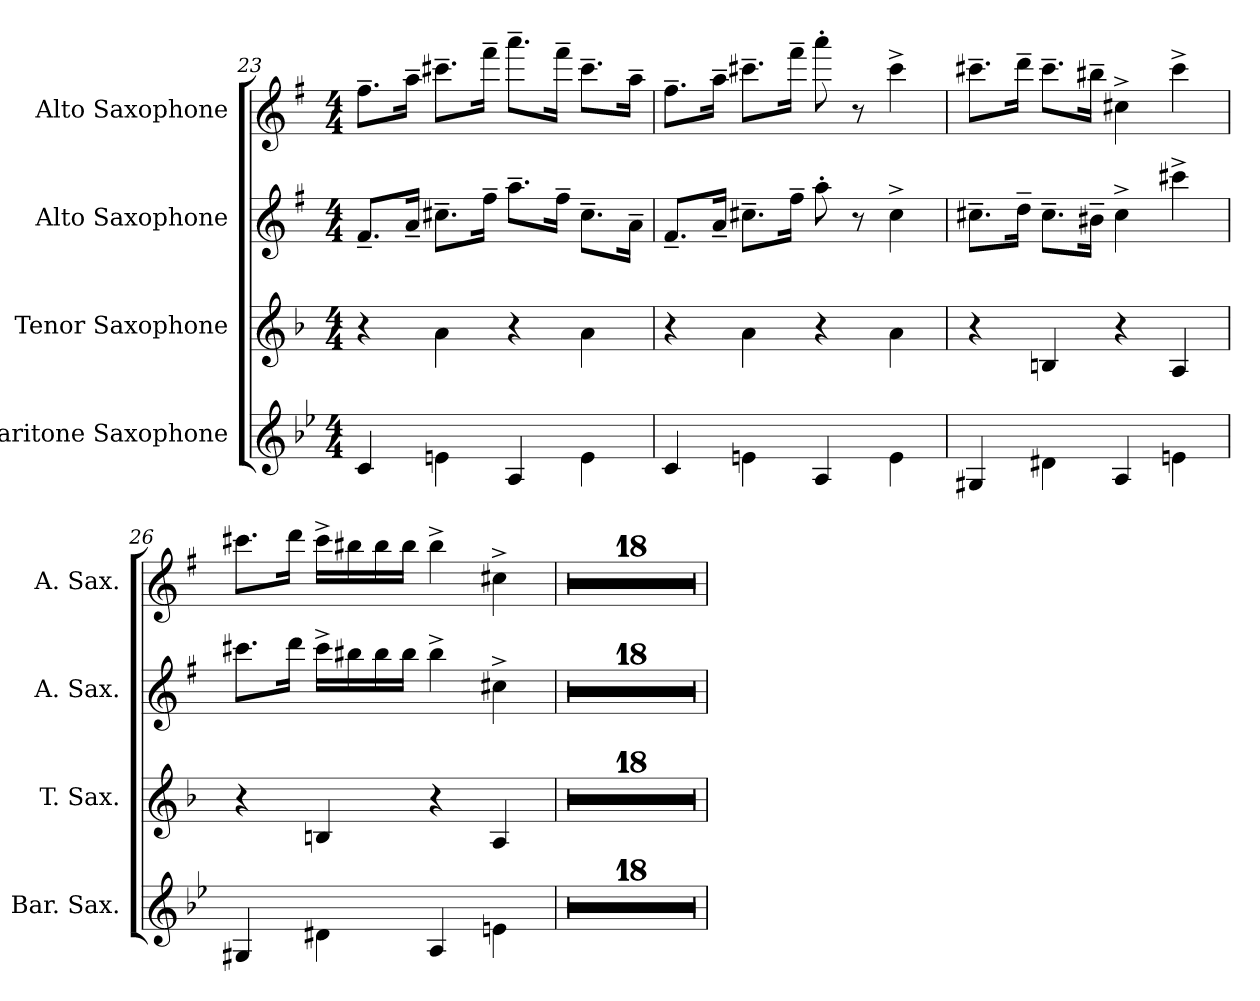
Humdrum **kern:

**kern	**kern	**kern	**kern
*part4	*part3	*part2	*part1
*staff4	*staff3	*staff2	*staff1
*I"Baritone Saxophone	*I"Tenor Saxophone	*I"Alto Saxophone	*I"Alto Saxophone
*I'Bar. Sax.	*I'T. Sax.	*I'A. Sax.	*I'A. Sax.
!!LO:LB:g=z
*clefG2	*clefG2	*clefG2	*clefG2
*ITrd12c21	*ITrd8c14	*ITrd5c9	*ITrd5c9
*k[b-e-]	*k[b-]	*k[b-e-]	*k[b-e-]
*M4/4	*M4/4	*M4/4	*M4/4
=23	=23	=23	=23
4C/	4r	8.A~/L	8.a~\L
.	.	16c~/Jk	16cc~\Jk
4En\	4A\	8.en~\L	8.een~\L
.	.	16a~\Jk	16aa~\Jk
4AA/	4r	8.cc~\L	8.ccc~\L
.	.	16a~\Jk	16aa~\Jk
4E\	4A\	8.e~\L	8.ee~\L
.	.	16c~\Jk	16cc~\Jk
=24	=24	=24	=24
4C/	4r	8.A~/L	8.a~\L
.	.	16c~/Jk	16cc~\Jk
4En\	4A\	8.en~\L	8.een~\L
.	.	16a~\Jk	16aa~\Jk
4AA/	4r	8cc'\	8ccc'\
.	.	8r	8r
4E\	4A\	4e^\	4ee^\
=25	=25	=25	=25
4GG#X/	4r	8.en~\L	8.een~\L
.	.	16f~\Jk	16ff~\Jk
4D#X\	4BBn/	8.e~\L	8.ee~\L
.	.	16d#X~\Jk	16dd#X~\Jk
4AA/	4r	4e^\	4en^\
4En\	4AA/	4een^\	4ee^\
!!LO:PB:g=z
=26	=26	=26	=26
4GG#X/	4r	8.een\L	8.een\L
.	.	16ff\Jk	16ff\Jk
4D#X\	4BBn/	16ee^\LL	16ee^\LL
.	.	16dd#X\	16dd#X\
.	.	16dd#\	16dd#\
.	.	16dd#\JJ	16dd#\JJ
4AA/	4r	4dd#^\	4dd#^\
4En\	4AA/	4en^\	4en^\
=27	=27	=27	=27
1r	1r	1r	1r
=28	=28	=28	=28
1r	1r	1r	1r
=29	=29	=29	=29
1r	1r	1r	1r
=30	=30	=30	=30
1r	1r	1r	1r
=31	=31	=31	=31
1r	1r	1r	1r
=32	=32	=32	=32
1r	1r	1r	1r
=33	=33	=33	=33
1r	1r	1r	1r
=34	=34	=34	=34
1r	1r	1r	1r
=35	=35	=35	=35
1r	1r	1r	1r
=36	=36	=36	=36
1r	1r	1r	1r
=37	=37	=37	=37
1r	1r	1r	1r
!!LO:LB:g=z
=38	=38	=38	=38
1r	1r	1r	1r
=39	=39	=39	=39
1r	1r	1r	1r
=40	=40	=40	=40
1r	1r	1r	1r
=41	=41	=41	=41
1r	1r	1r	1r
=42	=42	=42	=42
1r	1r	1r	1r
=43	=43	=43	=43
1r	1r	1r	1r
=44	=44	=44	=44
1r	1r	1r	1r
=	=	=	=
*-	*-	*-	*-
